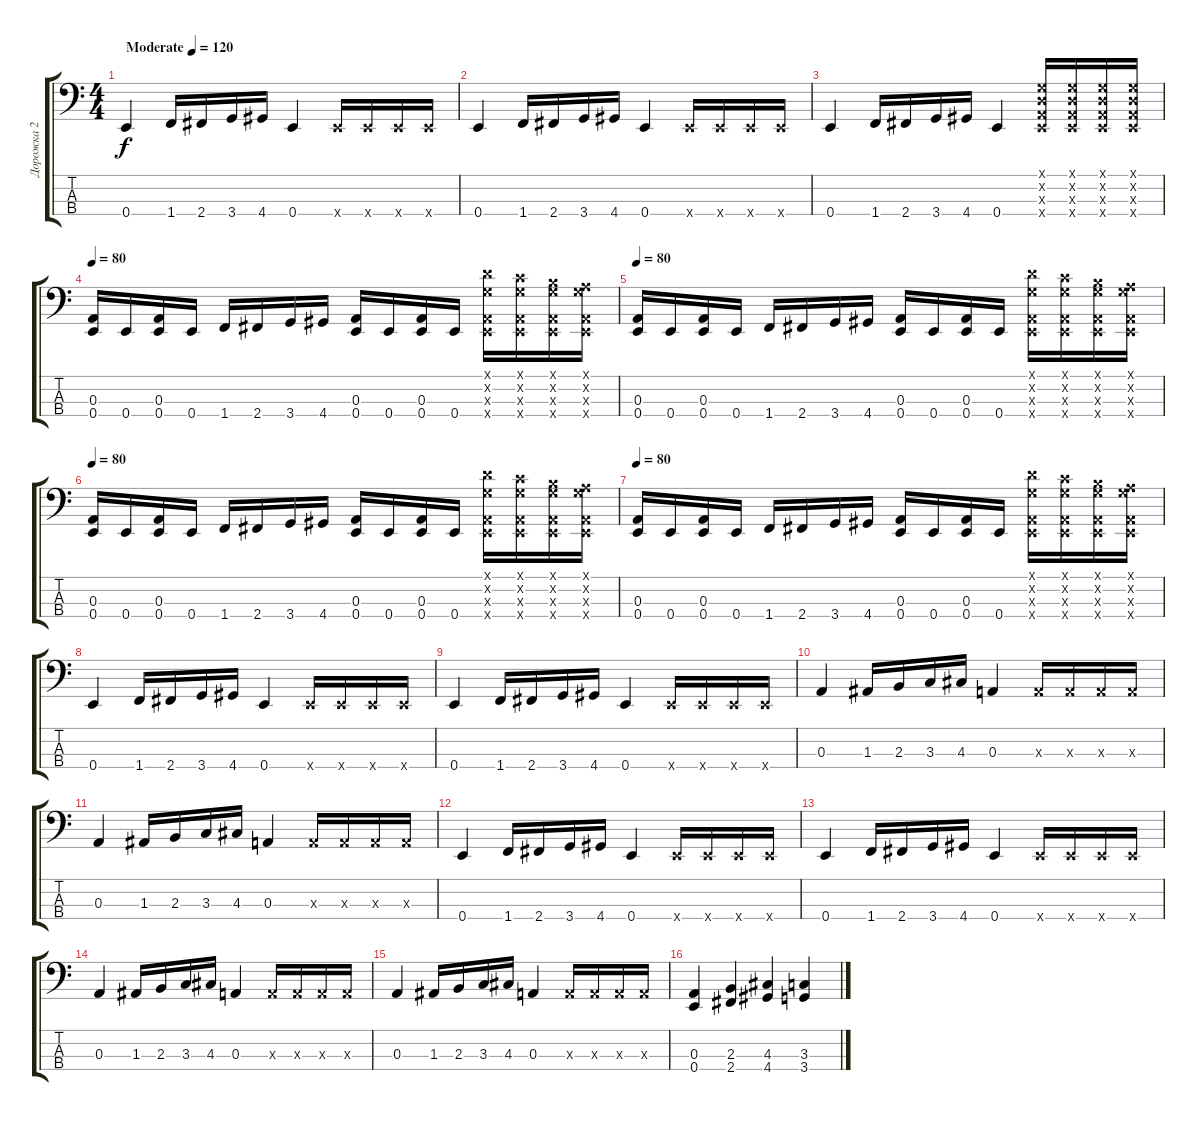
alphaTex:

\track ("Дорожка 2" "Дорожка 2") {instrument electricbasspick}
\staff {score tabs}
\tuning (G2 D2 A1 E1) {hide}
\ts (4 4)
\tempo (120 "Moderate")
\tempo 80
\tempo (120 "Moderate")
\clef f4
\ks c
0.4.4{dy f instrument electricbasspick} 1.4.16 2.4.16 3.4.16 4.4.16 0.4.4 0.4{x}.16 0.4{x}.16 0.4{x}.16 0.4{x}.16 |
0.4.4 1.4.16 2.4.16 3.4.16 4.4.16 0.4.4 0.4{x}.16 0.4{x}.16 0.4{x}.16 0.4{x}.16 |
0.4.4 1.4.16 2.4.16 3.4.16 4.4.16 0.4.4 (0.1{x} 0.2{x} 0.3{x} 0.4{x}).16 (0.1{x} 0.2{x} 0.3{x} 0.4{x}).16 (0.1{x} 0.2{x} 0.3{x} 0.4{x}).16 (0.1{x} 0.2{x} 0.3{x} 0.4{x}).16 |
\tempo 80
(0.3 0.4).16 0.4.16 (0.3 0.4).16 0.4.16 1.4.16 2.4.16 3.4.16 4.4.16 (0.3 0.4).16 0.4.16 (0.3 0.4).16 0.4.16 (0.1{x} 12.2{x} 0.3{x} 0.4{x}).16 (0.1{x} 10.2{x} 0.3{x} 0.4{x}).16 (0.1{x} 9.2{x} 0.3{x} 0.4{x}).16 (0.1{x} 7.2{x} 0.3{x} 0.4{x}).16 |
\tempo 80
(0.3 0.4).16 0.4.16 (0.3 0.4).16 0.4.16 1.4.16 2.4.16 3.4.16 4.4.16 (0.3 0.4).16 0.4.16 (0.3 0.4).16 0.4.16 (0.1{x} 12.2{x} 0.3{x} 0.4{x}).16 (0.1{x} 10.2{x} 0.3{x} 0.4{x}).16 (0.1{x} 9.2{x} 0.3{x} 0.4{x}).16 (0.1{x} 7.2{x} 0.3{x} 0.4{x}).16 |
\tempo 80
(0.3 0.4).16 0.4.16 (0.3 0.4).16 0.4.16 1.4.16 2.4.16 3.4.16 4.4.16 (0.3 0.4).16 0.4.16 (0.3 0.4).16 0.4.16 (0.1{x} 12.2{x} 0.3{x} 0.4{x}).16 (0.1{x} 10.2{x} 0.3{x} 0.4{x}).16 (0.1{x} 9.2{x} 0.3{x} 0.4{x}).16 (0.1{x} 7.2{x} 0.3{x} 0.4{x}).16 |
\tempo 80
(0.3 0.4).16 0.4.16 (0.3 0.4).16 0.4.16 1.4.16 2.4.16 3.4.16 4.4.16 (0.3 0.4).16 0.4.16 (0.3 0.4).16 0.4.16 (0.1{x} 12.2{x} 0.3{x} 0.4{x}).16 (0.1{x} 10.2{x} 0.3{x} 0.4{x}).16 (0.1{x} 9.2{x} 0.3{x} 0.4{x}).16 (0.1{x} 7.2{x} 0.3{x} 0.4{x}).16 |
0.4.4 1.4.16 2.4.16 3.4.16 4.4.16 0.4.4 0.4{x}.16 0.4{x}.16 0.4{x}.16 0.4{x}.16 |
0.4.4 1.4.16 2.4.16 3.4.16 4.4.16 0.4.4 0.4{x}.16 0.4{x}.16 0.4{x}.16 0.4{x}.16 |
0.3.4 1.3.16 2.3.16 3.3.16 4.3.16 0.3.4 0.3{x}.16 0.3{x}.16 0.3{x}.16 0.3{x}.16 |
0.3.4 1.3.16 2.3.16 3.3.16 4.3.16 0.3.4 0.3{x}.16 0.3{x}.16 0.3{x}.16 0.3{x}.16 |
0.4.4 1.4.16 2.4.16 3.4.16 4.4.16 0.4.4 0.4{x}.16 0.4{x}.16 0.4{x}.16 0.4{x}.16 |
0.4.4 1.4.16 2.4.16 3.4.16 4.4.16 0.4.4 0.4{x}.16 0.4{x}.16 0.4{x}.16 0.4{x}.16 |
0.3.4 1.3.16 2.3.16 3.3.16 4.3.16 0.3.4 0.3{x}.16 0.3{x}.16 0.3{x}.16 0.3{x}.16 |
0.3.4 1.3.16 2.3.16 3.3.16 4.3.16 0.3.4 0.3{x}.16 0.3{x}.16 0.3{x}.16 0.3{x}.16 |
(0.3 0.4).4 (2.3 2.4).4 (4.3 4.4).4 (3.3 3.4).4
